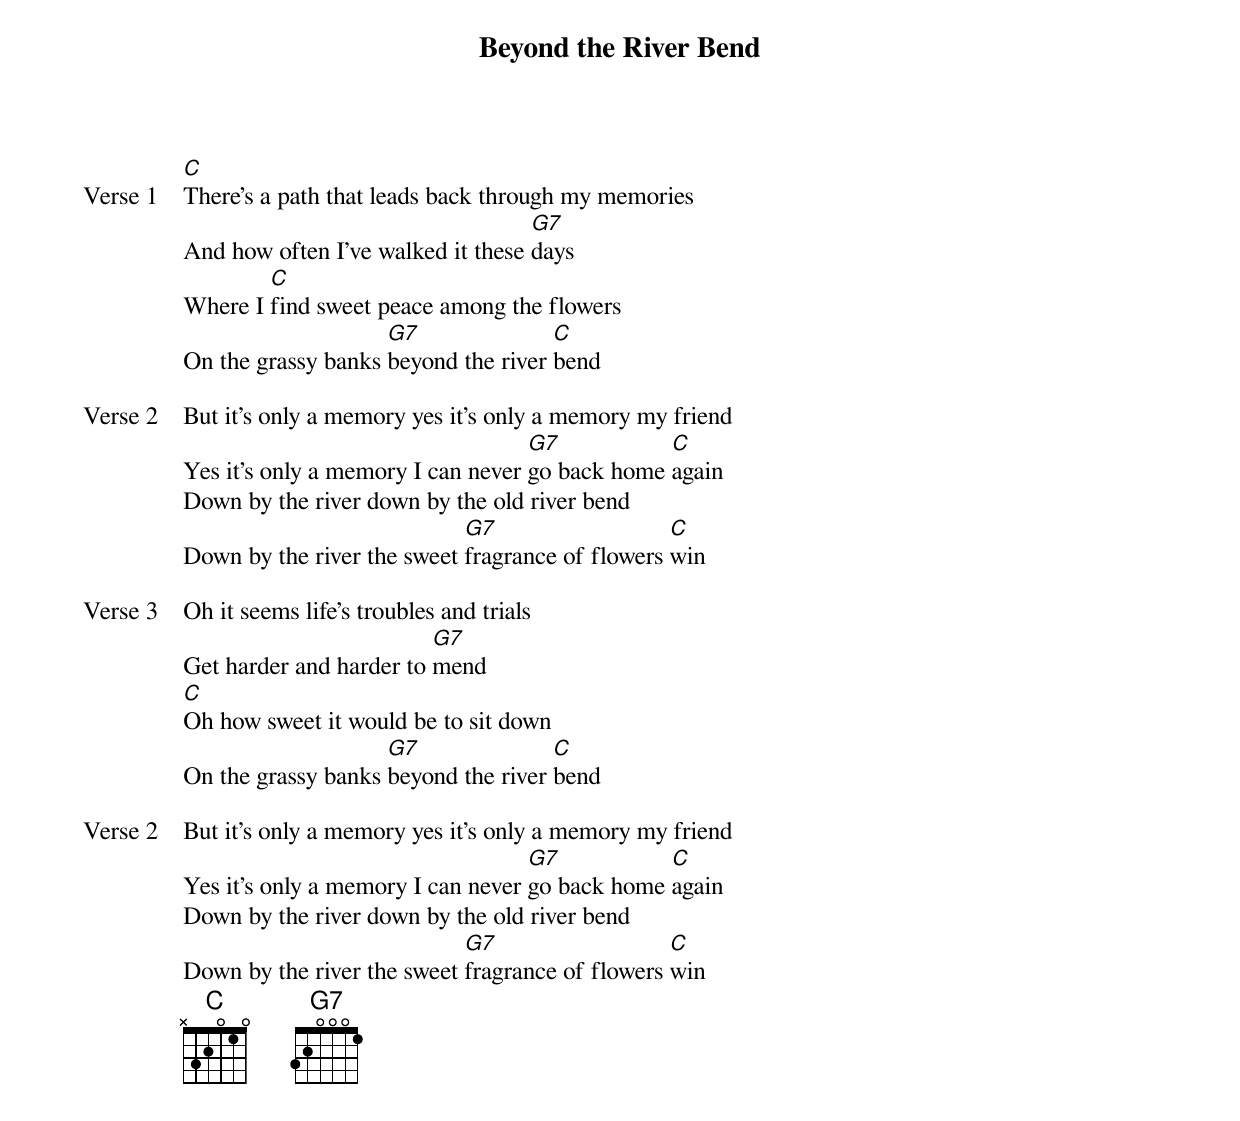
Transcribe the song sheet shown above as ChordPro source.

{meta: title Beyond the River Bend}
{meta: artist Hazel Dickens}
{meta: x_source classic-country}
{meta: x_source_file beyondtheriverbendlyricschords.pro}
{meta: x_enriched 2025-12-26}

{start_of_verse: Verse 1}
[C]There's a path that leads back through my memories
And how often I've walked it these [G7]days
Where I [C]find sweet peace among the flowers
On the grassy banks [G7]beyond the river [C]bend
{end_of_verse}

{start_of_verse: Verse 2}
But it's only a memory yes it's only a memory my friend
Yes it's only a memory I can never [G7]go back home [C]again
Down by the river down by the old river bend
Down by the river the sweet [G7]fragrance of flowers [C]win
{end_of_verse}

{start_of_verse: Verse 3}
Oh it seems life's troubles and trials
Get harder and harder to [G7]mend
[C]Oh how sweet it would be to sit down
On the grassy banks [G7]beyond the river [C]bend
{end_of_verse}

{start_of_verse: Verse 2}
But it's only a memory yes it's only a memory my friend
Yes it's only a memory I can never [G7]go back home [C]again
Down by the river down by the old river bend
Down by the river the sweet [G7]fragrance of flowers [C]win
{end_of_verse}
